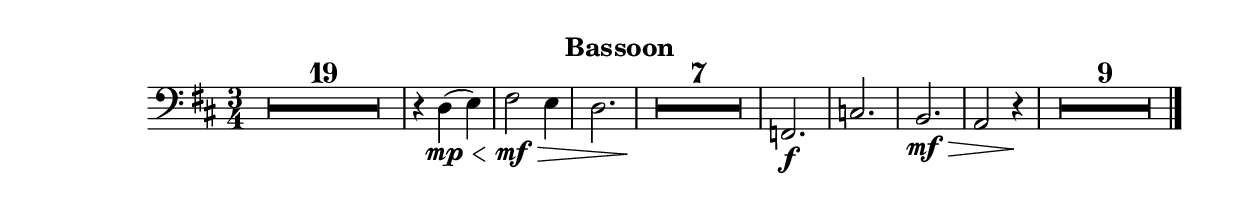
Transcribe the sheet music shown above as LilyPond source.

\version "2.15.43"
\include "english.ly"

\header {
  instrument = "Bassoon"
}

\version "2.15.43"
\include "english.ly"

\layout { ragged-right = ##f }

bassoonNotes = \relative c {

	\time 3/4
	\key d \major
	\clef bass
	\set tieWaitForNote = ##t

	R2.*19 |
	
	r4 d\mp\<( e) |
	fs2\mf\>e4 |
	d2. |
	
	R2.*7\! |
	
	f,2.\f |
	c' |
	b\mf\> |
	a2 r4\! |
	
	R2.*9
		
	\bar "|."
		
}


<<
	\new Staff \relative c'' { 
		\compressFullBarRests	
		\override MultiMeasureRest #'expand-limit = #2
		\bassoonNotes
	}	
>>